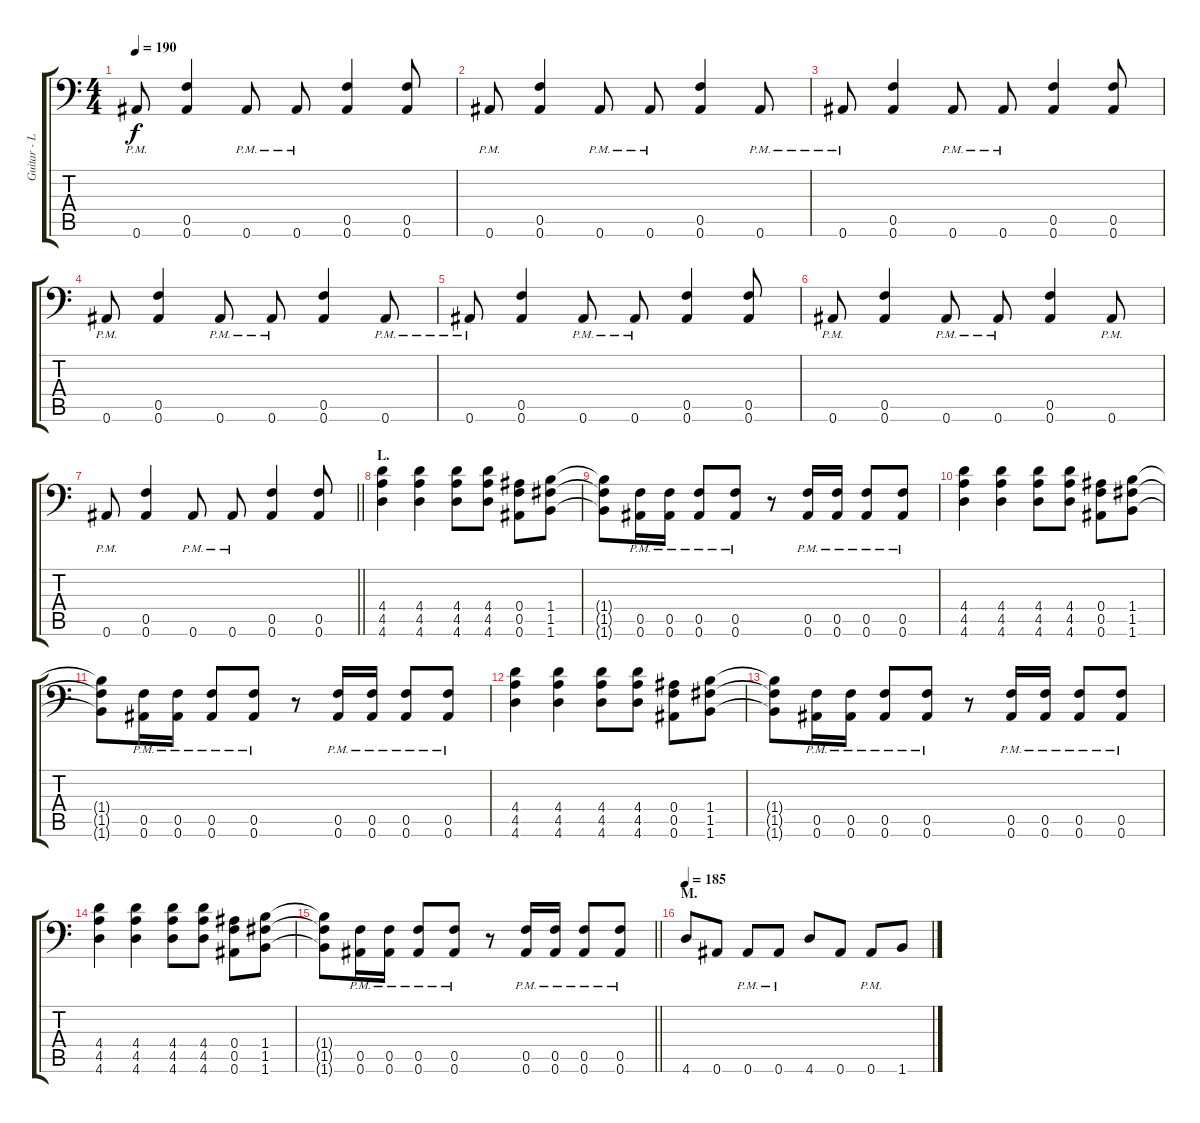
\track ("Guitar - Left" "Guitar - L") {mute instrument distortionguitar}
\staff {score tabs}
\tuning (C4 G3 Eb3 Bb2 F2 Bb1) {hide}
\ts (4 4)
\tempo 190
\clef f4
\ks c
0.6{pm}.8{dy f} (0.5 0.6).4 0.6{pm}.8 0.6{pm}.8 (0.5 0.6).4 (0.5 0.6).8 |
0.6{pm}.8 (0.5 0.6).4 0.6{pm}.8 0.6{pm}.8 (0.5 0.6).4 0.6{pm}.8 |
0.6{pm}.8 (0.5 0.6).4 0.6{pm}.8 0.6{pm}.8 (0.5 0.6).4 (0.5 0.6).8 |
0.6{pm}.8 (0.5 0.6).4 0.6{pm}.8 0.6{pm}.8 (0.5 0.6).4 0.6{pm}.8 |
0.6{pm}.8 (0.5 0.6).4 0.6{pm}.8 0.6{pm}.8 (0.5 0.6).4 (0.5 0.6).8 |
0.6{pm}.8 (0.5 0.6).4 0.6{pm}.8 0.6{pm}.8 (0.5 0.6).4 0.6{pm}.8 |
\barLineRight lightlight
0.6{pm}.8 (0.5 0.6).4 0.6{pm}.8 0.6{pm}.8 (0.5 0.6).4 (0.5 0.6).8 |
\section ("" "L.")
(4.4 4.5 4.6).4 (4.4 4.5 4.6).4 (4.4 4.5 4.6).8 (4.4 4.5 4.6).8 (0.4 0.5 0.6).8 (1.4 1.5 1.6).8 |
(1.4{t} 1.5{t} 1.6{t}).8 (0.5{pm} 0.6{pm}).16 (0.5{pm} 0.6{pm}).16 (0.5{pm} 0.6{pm}).8 (0.5{pm} 0.6{pm}).8 r.8 (0.5{pm} 0.6{pm}).16 (0.5{pm} 0.6{pm}).16 (0.5{pm} 0.6{pm}).8 (0.5{pm} 0.6{pm}).8 |
(4.4 4.5 4.6).4 (4.4 4.5 4.6).4 (4.4 4.5 4.6).8 (4.4 4.5 4.6).8 (0.4 0.5 0.6).8 (1.4 1.5 1.6).8 |
(1.4{t} 1.5{t} 1.6{t}).8 (0.5{pm} 0.6{pm}).16 (0.5{pm} 0.6{pm}).16 (0.5{pm} 0.6{pm}).8 (0.5{pm} 0.6{pm}).8 r.8 (0.5{pm} 0.6{pm}).16 (0.5{pm} 0.6{pm}).16 (0.5{pm} 0.6{pm}).8 (0.5{pm} 0.6{pm}).8 |
(4.4 4.5 4.6).4 (4.4 4.5 4.6).4 (4.4 4.5 4.6).8 (4.4 4.5 4.6).8 (0.4 0.5 0.6).8 (1.4 1.5 1.6).8 |
(1.4{t} 1.5{t} 1.6{t}).8 (0.5{pm} 0.6{pm}).16 (0.5{pm} 0.6{pm}).16 (0.5{pm} 0.6{pm}).8 (0.5{pm} 0.6{pm}).8 r.8 (0.5{pm} 0.6{pm}).16 (0.5{pm} 0.6{pm}).16 (0.5{pm} 0.6{pm}).8 (0.5{pm} 0.6{pm}).8 |
(4.4 4.5 4.6).4 (4.4 4.5 4.6).4 (4.4 4.5 4.6).8 (4.4 4.5 4.6).8 (0.4 0.5 0.6).8 (1.4 1.5 1.6).8 |
\barLineRight lightlight
(1.4{t} 1.5{t} 1.6{t}).8 (0.5{pm} 0.6{pm}).16 (0.5{pm} 0.6{pm}).16 (0.5{pm} 0.6{pm}).8 (0.5{pm} 0.6{pm}).8 r.8 (0.5{pm} 0.6{pm}).16 (0.5{pm} 0.6{pm}).16 (0.5{pm} 0.6{pm}).8 (0.5{pm} 0.6{pm}).8 |
\section ("" "M.")
\tempo 185
4.6.8 0.6.8 0.6{pm}.8 0.6{pm}.8 4.6.8 0.6.8 0.6{pm}.8 1.6.8
